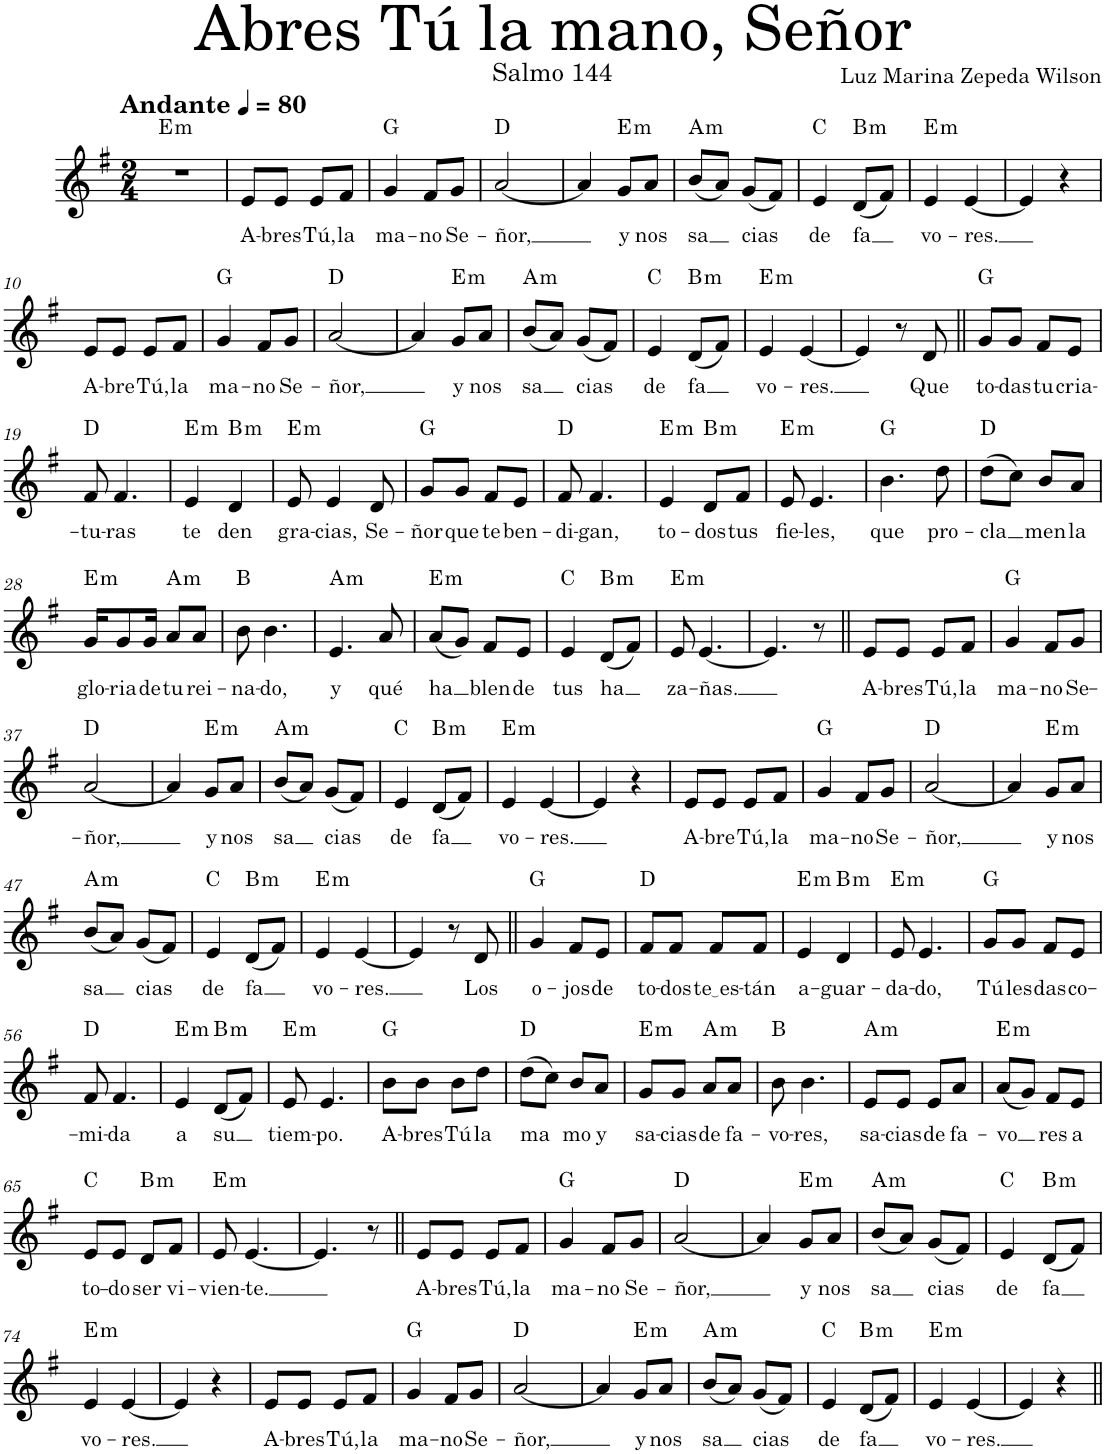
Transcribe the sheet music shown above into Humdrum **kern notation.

**kern	**text	**harte
*part1	*part1	*part1
*staff1	*staff1	*
*I"Soprano	*	*
*I'S.	*	*
*clefG2	*	*
*k[f#]	*	*
*M2/4	*	*
*MM80	*	*
=1	=1	=1
!LO:TX:a:B:t=Andante	!	!LO:H:kt=m
2r	.	E:min
=2	=2	=2
!	!LO:LY:b	!
8e/L	A-	.
!	!LO:LY:b	!
8e/J	-bres	.
!	!LO:LY:b	!
8e/L	Tú,	.
!	!LO:LY:b	!
8f#/J	la	.
=3	=3	=3
!	!LO:LY:b	!
4g/	ma-	G:maj
!	!LO:LY:b	!
8f#/L	-no	.
!	!LO:LY:b	!
8g/J	Se-	.
=4	=4	=4
!	!LO:LY:b	!
[2a/	-ñor,	D:maj
=5	=5	=5
4a/]	.	.
!	!LO:LY:b	!LO:H:kt=m
8g/L	y	E:min
!	!LO:LY:b	!
8a/J	nos	.
=6	=6	=6
!	!LO:LY:b	!LO:H:kt=m
(8b/L	sa	A:min
8a/J)	.	.
!	!LO:LY:b	!
(8g/L	cias	.
8f#/J)	.	.
=7	=7	=7
!	!LO:LY:b	!
4e/	de	C:maj
!	!LO:LY:b	!LO:H:kt=m
(8d/L	fa	B:min
8f#/J)	.	.
=8	=8	=8
!	!LO:LY:b	!LO:H:kt=m
4e/	vo-	E:min
!	!LO:LY:b	!
[4e/	-res.	.
=9	=9	=9
4e/]	.	.
4r	.	.
!!LO:LB:g=z
=10	=10	=10
!	!LO:LY:b	!
8e/L	A-	.
!	!LO:LY:b	!
8e/J	-bre	.
!	!LO:LY:b	!
8e/L	Tú,	.
!	!LO:LY:b	!
8f#/J	la	.
=11	=11	=11
!	!LO:LY:b	!
4g/	ma-	G:maj
!	!LO:LY:b	!
8f#/L	-no	.
!	!LO:LY:b	!
8g/J	Se-	.
=12	=12	=12
!	!LO:LY:b	!
[2a/	-ñor,	D:maj
=13	=13	=13
4a/]	.	.
!	!LO:LY:b	!LO:H:kt=m
8g/L	y	E:min
!	!LO:LY:b	!
8a/J	nos	.
=14	=14	=14
!	!LO:LY:b	!LO:H:kt=m
(8b/L	sa	A:min
8a/J)	.	.
!	!LO:LY:b	!
(8g/L	cias	.
8f#/J)	.	.
=15	=15	=15
!	!LO:LY:b	!
4e/	de	C:maj
!	!LO:LY:b	!LO:H:kt=m
(8d/L	fa	B:min
8f#/J)	.	.
=16	=16	=16
!	!LO:LY:b	!LO:H:kt=m
4e/	vo-	E:min
!	!LO:LY:b	!
[4e/	-res.	.
=17	=17	=17
4e/]	.	.
8r	.	.
!	!LO:LY:b	!
8d/	Que	.
=18||	=18||	=18||
!	!LO:LY:b	!
8g/L	to-	G:maj
!	!LO:LY:b	!
8g/J	-das	.
!	!LO:LY:b	!
8f#/L	tu	.
!	!LO:LY:b	!
8e/J	cria-	.
!!LO:LB:g=z
=19	=19	=19
!	!LO:LY:b	!
8f#/	-tu-	D:maj
!	!LO:LY:b	!
4.f#/	-ras	.
=20	=20	=20
!	!LO:LY:b	!LO:H:kt=m
4e/	te	E:min
!	!LO:LY:b	!LO:H:kt=m
4d/	den	B:min
=21	=21	=21
!	!LO:LY:b	!LO:H:kt=m
8e/	gra-	E:min
!	!LO:LY:b	!
4e/	-cias,	.
!	!LO:LY:b	!
8d/	Se-	.
=22	=22	=22
!	!LO:LY:b	!
8g/L	-ñor	G:maj
!	!LO:LY:b	!
8g/J	que	.
!	!LO:LY:b	!
8f#/L	te	.
!	!LO:LY:b	!
8e/J	ben-	.
=23	=23	=23
!	!LO:LY:b	!
8f#/	-di-	D:maj
!	!LO:LY:b	!
4.f#/	-gan,	.
=24	=24	=24
!	!LO:LY:b	!LO:H:kt=m
4e/	to-	E:min
!	!LO:LY:b	!LO:H:kt=m
8d/L	-dos	B:min
!	!LO:LY:b	!
8f#/J	tus	.
=25	=25	=25
!	!LO:LY:b	!LO:H:kt=m
8e/	fie-	E:min
!	!LO:LY:b	!
4.e/	-les,	.
=26	=26	=26
!	!LO:LY:b	!
4.b\	que	G:maj
!	!LO:LY:b	!
8dd\	pro-	.
=27	=27	=27
!	!LO:LY:b	!
(8dd\L	-cla	D:maj
8cc\J)	.	.
!	!LO:LY:b	!
8b/L	men	.
!	!LO:LY:b	!
8a/J	la	.
!!LO:LB:g=z
=28	=28	=28
!	!LO:LY:b	!LO:H:kt=m
16g/KL	glo-	E:min
!	!LO:LY:b	!
8g/	-ria	.
!	!LO:LY:b	!
16g/Jk	de	.
!	!LO:LY:b	!LO:H:kt=m
8a/L	tu	A:min
!	!LO:LY:b	!
8a/J	rei-	.
=29	=29	=29
!	!LO:LY:b	!
8b\	-na-	B:maj
!	!LO:LY:b	!
4.b\	-do,	.
=30	=30	=30
!	!LO:LY:b	!LO:H:kt=m
4.e/	y	A:min
!	!LO:LY:b	!
8a/	qué	.
=31	=31	=31
!	!LO:LY:b	!LO:H:kt=m
(8a/L	ha	E:min
8g/J)	.	.
!	!LO:LY:b	!
8f#/L	blen	.
!	!LO:LY:b	!
8e/J	de	.
=32	=32	=32
!	!LO:LY:b	!
4e/	tus	C:maj
!	!LO:LY:b	!LO:H:kt=m
(8d/L	ha	B:min
8f#/J)	.	.
=33	=33	=33
!	!LO:LY:b	!LO:H:kt=m
8e/	za-	E:min
!	!LO:LY:b	!
[4.e/	-ñas.	.
=34	=34	=34
4.e/]	.	.
8r	.	.
=35||	=35||	=35||
!	!LO:LY:b	!
8e/L	A-	.
!	!LO:LY:b	!
8e/J	-bres	.
!	!LO:LY:b	!
8e/L	Tú,	.
!	!LO:LY:b	!
8f#/J	la	.
=36	=36	=36
!	!LO:LY:b	!
4g/	ma-	G:maj
!	!LO:LY:b	!
8f#/L	-no	.
!	!LO:LY:b	!
8g/J	Se-	.
!!LO:LB:g=z
=37	=37	=37
!	!LO:LY:b	!
[2a/	-ñor,	D:maj
=38	=38	=38
4a/]	.	.
!	!LO:LY:b	!LO:H:kt=m
8g/L	y	E:min
!	!LO:LY:b	!
8a/J	nos	.
=39	=39	=39
!	!LO:LY:b	!LO:H:kt=m
(8b/L	sa	A:min
8a/J)	.	.
!	!LO:LY:b	!
(8g/L	cias	.
8f#/J)	.	.
=40	=40	=40
!	!LO:LY:b	!
4e/	de	C:maj
!	!LO:LY:b	!LO:H:kt=m
(8d/L	fa	B:min
8f#/J)	.	.
=41	=41	=41
!	!LO:LY:b	!LO:H:kt=m
4e/	vo-	E:min
!	!LO:LY:b	!
[4e/	-res.	.
=42	=42	=42
4e/]	.	.
4r	.	.
=43	=43	=43
!	!LO:LY:b	!
8e/L	A-	.
!	!LO:LY:b	!
8e/J	-bre	.
!	!LO:LY:b	!
8e/L	Tú,	.
!	!LO:LY:b	!
8f#/J	la	.
=44	=44	=44
!	!LO:LY:b	!
4g/	ma-	G:maj
!	!LO:LY:b	!
8f#/L	-no	.
!	!LO:LY:b	!
8g/J	Se-	.
=45	=45	=45
!	!LO:LY:b	!
[2a/	-ñor,	D:maj
=46	=46	=46
4a/]	.	.
!	!LO:LY:b	!LO:H:kt=m
8g/L	y	E:min
!	!LO:LY:b	!
8a/J	nos	.
!!LO:LB:g=z
=47	=47	=47
!	!LO:LY:b	!LO:H:kt=m
(8b/L	sa	A:min
8a/J)	.	.
!	!LO:LY:b	!
(8g/L	cias	.
8f#/J)	.	.
=48	=48	=48
!	!LO:LY:b	!
4e/	de	C:maj
!	!LO:LY:b	!LO:H:kt=m
(8d/L	fa	B:min
8f#/J)	.	.
=49	=49	=49
!	!LO:LY:b	!LO:H:kt=m
4e/	vo-	E:min
!	!LO:LY:b	!
[4e/	-res.	.
=50	=50	=50
4e/]	.	.
8r	.	.
!	!LO:LY:b	!
8d/	Los	.
=51||	=51||	=51||
!	!LO:LY:b	!
4g/	o-	G:maj
!	!LO:LY:b	!
8f#/L	-jos	.
!	!LO:LY:b	!
8e/J	de	.
=52	=52	=52
!	!LO:LY:b	!
8f#/L	to-	D:maj
!	!LO:LY:b	!
8f#/J	-dos	.
!	!LO:LY:b	!
8f#/L	te es	.
!	!LO:LY:b	!
8f#/J	-tán	.
=53	=53	=53
!	!LO:LY:b	!LO:H:kt=m
4e/	a-	E:min
!	!LO:LY:b	!LO:H:kt=m
4d/	-guar-	B:min
=54	=54	=54
!	!LO:LY:b	!LO:H:kt=m
8e/	-da-	E:min
!	!LO:LY:b	!
4.e/	-do,	.
=55	=55	=55
!	!LO:LY:b	!
8g/L	-Tú	G:maj
!	!LO:LY:b	!
8g/J	les	.
!	!LO:LY:b	!
8f#/L	das	.
!	!LO:LY:b	!
8e/J	co-	.
!!LO:LB:g=z
=56	=56	=56
!	!LO:LY:b	!
8f#/	-mi-	D:maj
!	!LO:LY:b	!
4.f#/	-da	.
=57	=57	=57
!	!LO:LY:b	!LO:H:kt=m
4e/	a	E:min
!	!LO:LY:b	!LO:H:kt=m
(8d/L	su	B:min
8f#/J)	.	.
=58	=58	=58
!	!LO:LY:b	!LO:H:kt=m
8e/	tiem-	E:min
!	!LO:LY:b	!
4.e/	-po.	.
=59	=59	=59
!	!LO:LY:b	!
8b\L	A-	G:maj
!	!LO:LY:b	!
8b\J	-bres	.
!	!LO:LY:b	!
8b\L	Tú	.
!	!LO:LY:b	!
8dd\J	la	.
=60	=60	=60
!	!LO:LY:b	!
(8dd\L	ma	D:maj
8cc\J)	.	.
!	!LO:LY:b	!
8b/L	mo	.
!	!LO:LY:b	!
8a/J	y	.
=61	=61	=61
!	!LO:LY:b	!LO:H:kt=m
8g/L	sa-	E:min
!	!LO:LY:b	!
8g/J	-cias	.
!	!LO:LY:b	!LO:H:kt=m
8a/L	de	A:min
!	!LO:LY:b	!
8a/J	fa-	.
=62	=62	=62
!	!LO:LY:b	!
8b\	-vo-	B:maj
!	!LO:LY:b	!
4.b\	-res,	.
=63	=63	=63
!	!LO:LY:b	!LO:H:kt=m
8e/L	sa-	A:min
!	!LO:LY:b	!
8e/J	-cias	.
!	!LO:LY:b	!
8e/L	de	.
!	!LO:LY:b	!
8a/J	fa-	.
=64	=64	=64
!	!LO:LY:b	!LO:H:kt=m
(8a/L	-vo	E:min
8g/J)	.	.
!	!LO:LY:b	!
8f#/L	res	.
!	!LO:LY:b	!
8e/J	a	.
!!LO:LB:g=z
=65	=65	=65
!	!LO:LY:b	!
8e/L	to-	C:maj
!	!LO:LY:b	!
8e/J	-do	.
!	!LO:LY:b	!LO:H:kt=m
8d/L	ser	B:min
!	!LO:LY:b	!
8f#/J	vi-	.
=66	=66	=66
!	!LO:LY:b	!LO:H:kt=m
8e/	-vien-	E:min
!	!LO:LY:b	!
[4.e/	-te.	.
=67	=67	=67
4.e/]	.	.
8r	.	.
=68||	=68||	=68||
!	!LO:LY:b	!
8e/L	A-	.
!	!LO:LY:b	!
8e/J	-bres	.
!	!LO:LY:b	!
8e/L	Tú,	.
!	!LO:LY:b	!
8f#/J	la	.
=69	=69	=69
!	!LO:LY:b	!
4g/	ma-	G:maj
!	!LO:LY:b	!
8f#/L	-no	.
!	!LO:LY:b	!
8g/J	Se-	.
=70	=70	=70
!	!LO:LY:b	!
[2a/	-ñor,	D:maj
=71	=71	=71
4a/]	.	.
!	!LO:LY:b	!LO:H:kt=m
8g/L	y	E:min
!	!LO:LY:b	!
8a/J	nos	.
=72	=72	=72
!	!LO:LY:b	!LO:H:kt=m
(8b/L	sa	A:min
8a/J)	.	.
!	!LO:LY:b	!
(8g/L	cias	.
8f#/J)	.	.
=73	=73	=73
!	!LO:LY:b	!
4e/	de	C:maj
!	!LO:LY:b	!LO:H:kt=m
(8d/L	fa	B:min
8f#/J)	.	.
!!LO:LB:g=z
=74	=74	=74
!	!LO:LY:b	!LO:H:kt=m
4e/	vo-	E:min
!	!LO:LY:b	!
[4e/	-res.	.
=75	=75	=75
4e/]	.	.
4r	.	.
=76	=76	=76
!	!LO:LY:b	!
8e/L	A-	.
!	!LO:LY:b	!
8e/J	-bres	.
!	!LO:LY:b	!
8e/L	Tú,	.
!	!LO:LY:b	!
8f#/J	la	.
=77	=77	=77
!	!LO:LY:b	!
4g/	ma-	G:maj
!	!LO:LY:b	!
8f#/L	-no	.
!	!LO:LY:b	!
8g/J	Se-	.
=78	=78	=78
!	!LO:LY:b	!
[2a/	-ñor,	D:maj
=79	=79	=79
4a/]	.	.
!	!LO:LY:b	!LO:H:kt=m
8g/L	y	E:min
!	!LO:LY:b	!
8a/J	nos	.
=80	=80	=80
!	!LO:LY:b	!LO:H:kt=m
(8b/L	sa	A:min
8a/J)	.	.
!	!LO:LY:b	!
(8g/L	cias	.
8f#/J)	.	.
=81	=81	=81
!	!LO:LY:b	!
4e/	de	C:maj
!	!LO:LY:b	!LO:H:kt=m
(8d/L	fa	B:min
8f#/J)	.	.
=82	=82	=82
!	!LO:LY:b	!LO:H:kt=m
4e/	vo-	E:min
!	!LO:LY:b	!
[4e/	-res.	.
=83	=83	=83
4e/]	.	.
4r	.	.
=||	=||	=||
*-	*-	*-
